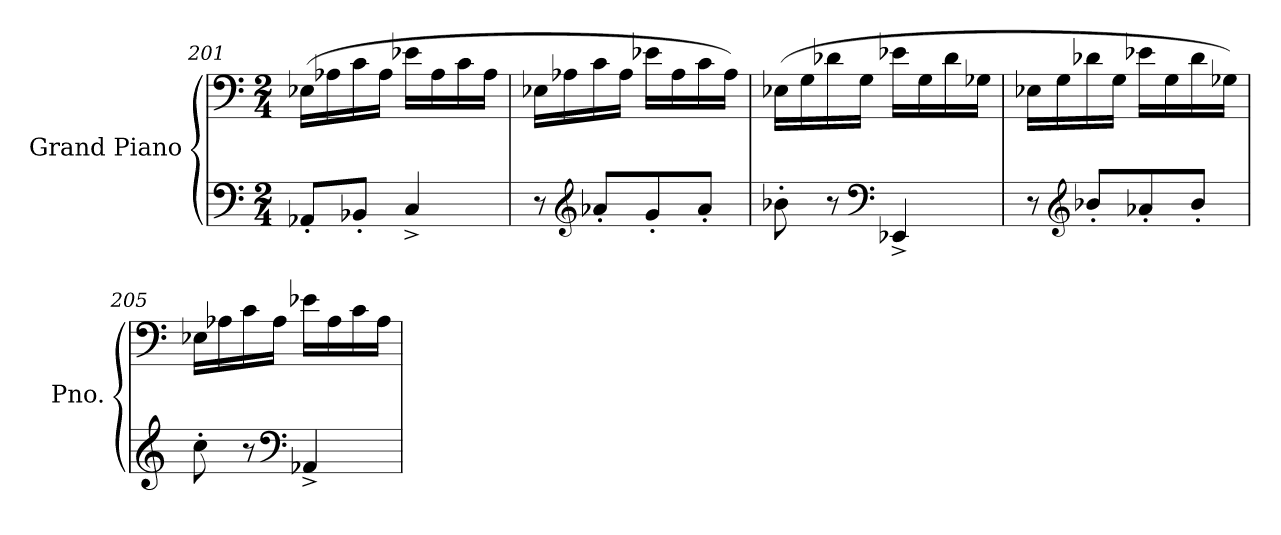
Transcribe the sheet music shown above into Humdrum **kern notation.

**kern	**kern
*part1	*part1
*staff2	*staff1
*I"Grand Piano	*
*I'Pno.	*
*clefF4	*clefF4
*k[]	*k[]
*M2/4	*M2/4
=201	=201
8AA-X'/L	(16E-X\LL
.	16A-X\
8BB-X'/J	16c\
.	16A-\JJ
4C^/	16e-X\LL
.	16A-\
.	16c\
.	16A-\JJ
=202	=202
8r	16E-X\LL
.	16A-X\
*clefG2	*
8a-X'/L	16c\
.	16A-\JJ
8g'/	16e-X\LL
.	16A-\
8a-'/J	16c\
.	16A-\JJ)
!!LO:LB:g=z
=203	=203
8b-X'\	(16E-X\LL
.	16G\
8r	16d-X\
.	16G\JJ
*clefF4	*
4EE-X^/	16e-X\LL
.	16G\
.	16d-\
.	16G-X\JJ
=204	=204
8r	16E-X\LL
.	16G\
*clefG2	*
8b-X'/L	16d-X\
.	16G\JJ
8a-X'/	16e-X\LL
.	16G\
8b-'/J	16d-\
.	16G-X\JJ)
=205	=205
8cc'\	16E-X\LL
.	16A-X\
8r	16c\
.	16A-\JJ
*clefF4	*
4AA-X^/	16e-X\LL
.	16A-\
.	16c\
.	16A-\JJ
=	=
*-	*-
